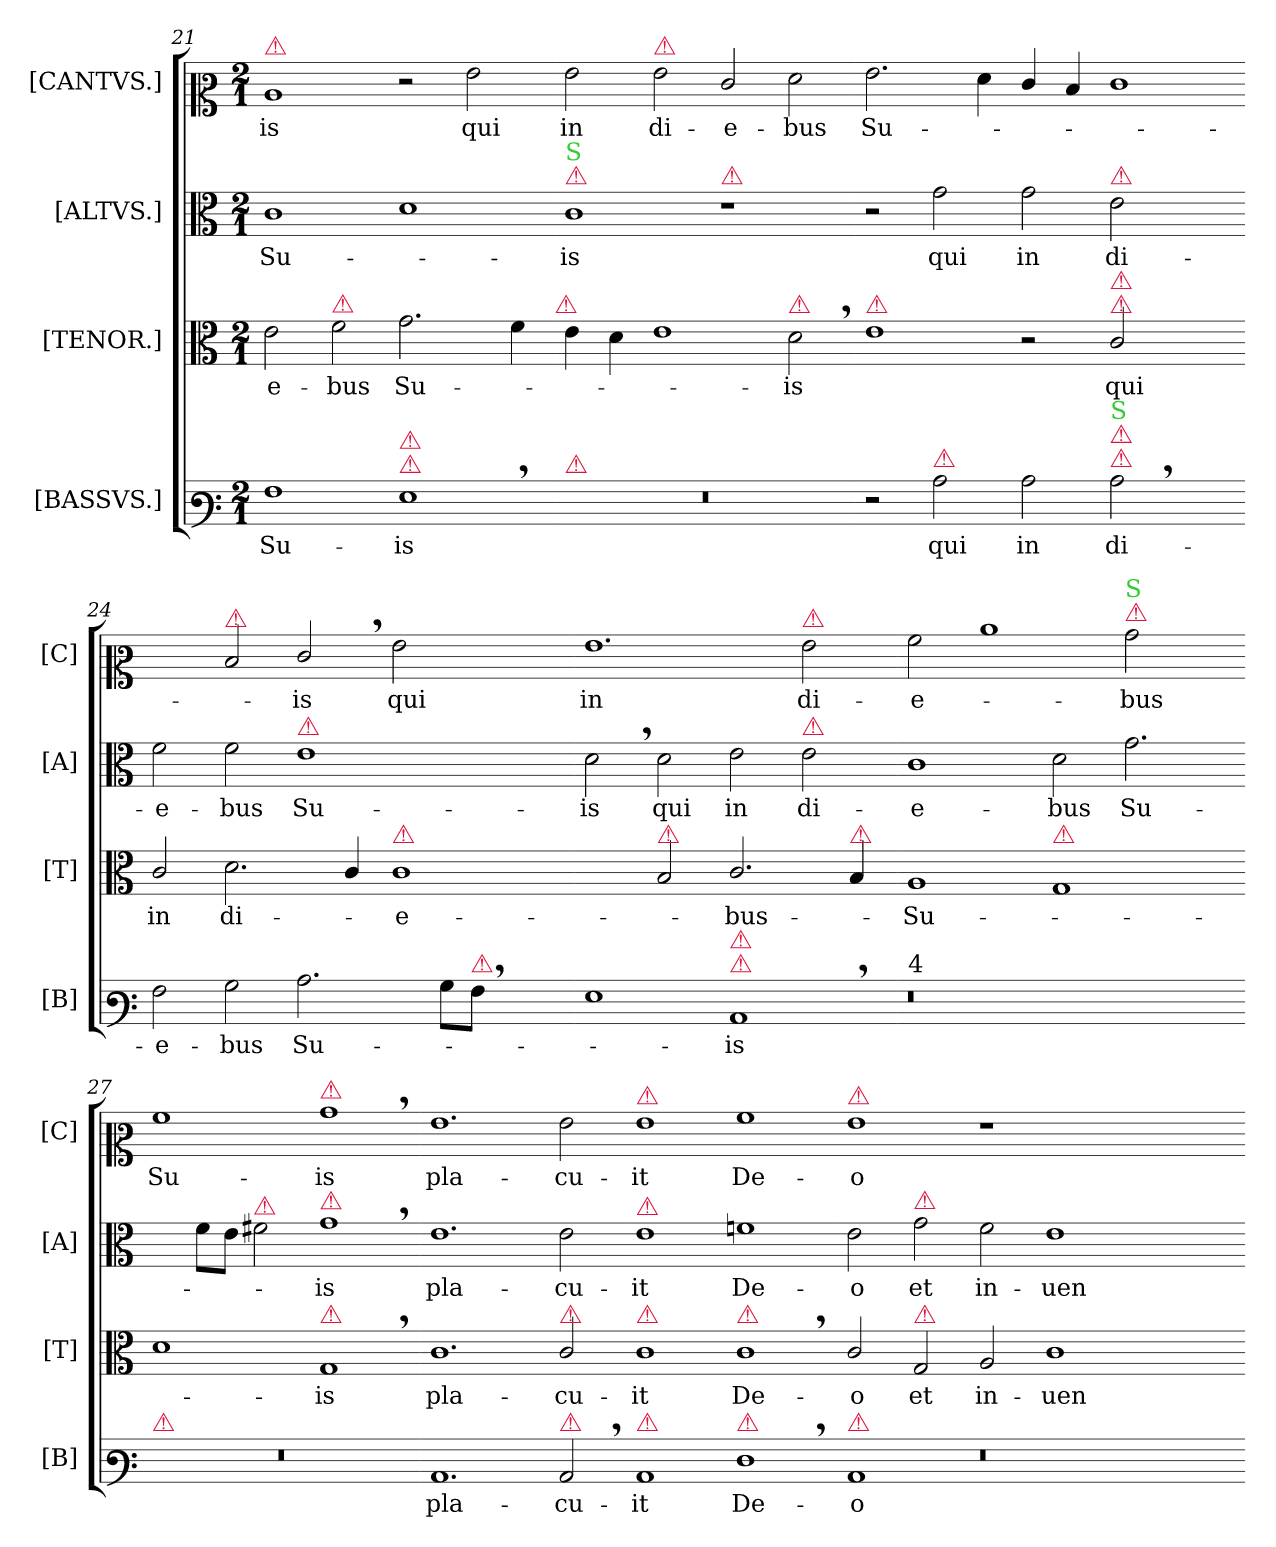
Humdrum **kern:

**kern	**text	**kern	**text	**kern	**text	**kern	**text
*part4	*part4	*part3	*part3	*part2	*part2	*part1	*part1
*staff4	*staff4	*staff3	*staff3	*staff2	*staff2	*staff1	*staff1
*I"[BASSVS.]	*	*I"[TENOR.]	*	*I"[ALTVS.]	*	*I"[CANTVS.]	*
*I'[B]	*	*I'[T]	*	*I'[A]	*	*I'[C]	*
*clefF3	*	*clefC3	*	*clefC3	*	*clefC2	*
*k[]	*	*k[]	*	*k[]	*	*k[]	*
*M2/1	*	*M2/1	*	*M2/1	*	*M2/1	*
=21	=21	=21	=21	=21	=21	=21	=21
!	!	!	!	!	!	!LO:TX:a:color=crimson:t=⚠	!
!	!LO:LY:i	!	!	!	!	!	!LO:LY:i
1A	Su-	2e\	-e-	1c	Su-	1c	-is
!	!	!LO:TX:a:color=crimson:t=⚠	!	!	!	!	!
.	.	2f\	-bus	.	.	.	.
!LO:TX:a:color=crimson:t=⚠	!	!	!	!	!	!	!
!LO:TX:a:color=crimson:t=⚠	!	!	!	!	!	!	!
!	!LO:LY:i	!	!	!	!	!	!
1G,	-is	2.g\	Su-	1d	.	2r	.
.	.	.	.	.	.	2g\	qui
.	.	4f\	.	.	.	.	.
!	!	!LO:TX:a:color=crimson:t=⚠	!	!	!	!	!
=22-	=22-	=22-	=22-	=22-	=22-	=22-	=22-
!	!	!	!	!LO:TX:a:color=crimson:t=⚠	!	!	!
!	!	!	!	!LO:TX:a:color=limegreen:t=S	!	!	!
!LO:TX:a:color=crimson:t=⚠	!	!	!	!	!	!	!
0r	.	4e\	.	1c	-is	2g\	in
.	.	4d\	.	.	.	.	.
!	!	!	!	!	!	!LO:TX:a:color=crimson:t=⚠	!
.	.	1e	.	.	.	2g\	di-
!	!	!	!	!LO:TX:a:color=crimson:t=⚠	!	!	!
.	.	.	.	1r	.	2e/	-e-
!	!	!LO:TX:a:color=crimson:t=⚠	!	!	!	!	!
.	.	2d,\	-is	.	.	2f\	-bus
=23-	=23-	=23-	=23-	=23-	=23-	=23-	=23-
!	!	!LO:TX:a:color=crimson:t=⚠	!	!	!	!	!
2r	.	1e	.	2r	.	2.g\	Su-
!LO:TX:a:color=crimson:t=⚠	!	!	!	!	!	!	!
!	!LO:LY:i	!	!	!	!LO:LY:i	!	!
2c\	qui	.	.	2g\	qui	.	.
.	.	.	.	.	.	4f\	.
!	!LO:LY:i	!	!	!	!LO:LY:i	!	!
2c\	in	2r	.	2g\	in	4e/	.
.	.	.	.	.	.	4d/	.
!	!	!	!	!LO:TX:a:color=crimson:t=⚠	!	!	!
!	!	!LO:TX:a:color=crimson:t=⚠	!	!	!	!	!
!	!	!LO:TX:a:color=crimson:t=⚠	!	!	!	!	!
!LO:TX:a:color=crimson:t=⚠	!	!	!	!	!	!	!
!LO:TX:a:color=crimson:t=⚠	!	!	!	!	!	!	!
!LO:TX:a:color=limegreen:t=S	!	!	!	!	!	!	!
!	!LO:LY:i	!	!LO:LY:i	!	!LO:LY:i	!	!
2c,\	di-	2c/	qui	2e\	di-	1e\	.
2ryy	.	2ryy	.	2ryy	.	.	.
=24-	=24-	=24-	=24-	=24-	=24-	=24-	=24-
!	!LO:LY:i	!	!LO:LY:i	!	!LO:LY:i	!	!
2A\	-e-	2c/	in	2f\	-e-	2ryy	.
!	!	!	!	!	!	!LO:TX:a:color=crimson:t=⚠	!
!	!LO:LY:i	!	!LO:LY:i	!	!LO:LY:i	!	!
2B\	-bus	2.d\	di-	2f\	-bus	2d/	.
!	!	!	!	!LO:TX:a:color=crimson:t=⚠	!	!	!
!	!LO:LY:i	!	!	!	!LO:LY:i	!	!
2.c\	Su-	.	.	1e	Su-	2e,</	-is
.	.	4c/	.	.	.	.	.
!	!	!LO:TX:a:color=crimson:t=⚠	!	!	!	!	!
!	!	!	!LO:LY:i	!	!	!	!LO:LY:i
.	.	1c\	-e-	.	.	2g\	qui
8B\L	.	.	.	.	.	.	.
!LO:TX:a:color=crimson:t=⚠	!	!	!	!	!	!	!
8A,\J	.	.	.	.	.	.	.
2ryy	.	.	.	2ryy	.	2ryy	.
=25-	=25-	=25-	=25-	=25-	=25-	=25-	=25-
!	!	!	!	!	!LO:LY:i	!	!LO:LY:i
1G	.	2ryy	.	2d,<\	-is	1.g	in
!	!	!LO:TX:a:color=crimson:t=⚠	!	!	!	!	!
.	.	2B/	.	2d\	qui	.	.
!LO:TX:a:color=crimson:t=⚠	!	!	!	!	!	!	!
!LO:TX:a:color=crimson:t=⚠	!	!	!	!	!	!	!
!	!LO:LY:i	!	!LO:LY:i	!	!	!	!
1C,	-is	2.c/	-bus-	2e\	in	.	.
!	!	!	!	!	!	!LO:TX:a:color=crimson:t=⚠	!
!	!	!	!	!LO:TX:a:color=crimson:t=⚠	!	!	!
!	!	!	!	!	!	!	!LO:LY:i
.	.	.	.	2e\	di-	2g\	di-
!	!	!LO:TX:a:color=crimson:t=⚠	!	!	!	!	!
.	.	4B/	.	.	.	.	.
=26-	=26-	=26-	=26-	=26-	=26-	=26-	=26-
!LO:TX:a:t=4	!	!	!	!	!	!	!
!	!	!	!LO:LY:i	!	!	!	!LO:LY:i
0r	.	1A	-Su-	1c	-e-	2a\	-e-
.	.	.	.	.	.	1cc	.
!	!	!LO:TX:a:color=crimson:t=⚠	!	!	!	!	!
.	.	1G	.	2d\	-bus	.	.
!	!	!	!	!	!	!LO:TX:a:color=crimson:t=⚠	!
!	!	!	!	!	!	!LO:TX:a:color=limegreen:t=S	!
!	!	!	!	!	!	!	!LO:LY:i
.	.	.	.	2.g\	Su-	2b\	-bus
4ryy	.	4ryy	.	.	.	4ryy	.
=27-	=27-	=27-	=27-	=27-	=27-	=27-	=27-
!LO:TX:a:color=crimson:t=⚠	!	!	!	!	!	!	!
!	!	!	!	!	!	!	!LO:LY:i
0r	.	1d	.	4ryy	.	1a	Su-
.	.	.	.	8f\L	.	.	.
.	.	.	.	8e\J	.	.	.
!	!	!	!	!LO:TX:a:color=crimson:t=⚠	!	!	!
.	.	.	.	2f#X\	.	.	.
!	!	!	!	!	!	!LO:TX:a:color=crimson:t=⚠	!
!	!	!	!	!LO:TX:a:color=crimson:t=⚠	!	!	!
!	!	!LO:TX:a:color=crimson:t=⚠	!	!	!	!	!
!	!	!	!LO:LY:i	!	!	!	!LO:LY:i
.	.	1G,<	-is	1g,<	-is	1b,<	-is
=28-	=28-	=28-	=28-	=28-	=28-	=28-	=28-
1.C	pla-	1.c	pla-	1.e	pla-	1.g	pla-
!	!	!LO:TX:a:color=crimson:t=⚠	!	!	!	!	!
!LO:TX:a:color=crimson:t=⚠	!	!	!	!	!	!	!
2C,/	-cu-	2c/	-cu-	2e\	-cu-	2g\	-cu-
=29-	=29-	=29-	=29-	=29-	=29-	=29-	=29-
!	!	!	!	!	!	!LO:TX:a:color=crimson:t=⚠	!
!	!	!	!	!LO:TX:a:color=crimson:t=⚠	!	!	!
!	!	!LO:TX:a:color=crimson:t=⚠	!	!	!	!	!
!LO:TX:a:color=crimson:t=⚠	!	!	!	!	!	!	!
1C	-it	1c	-it	1e	-it	1g	-it
!	!	!LO:TX:a:color=crimson:t=⚠	!	!	!	!	!
!LO:TX:a:color=crimson:t=⚠	!	!	!	!	!	!	!
1F,	De-	1c,	De-	1fn	De-	1a	De-
=30-	=30-	=30-	=30-	=30-	=30-	=30-	=30-
!	!	!	!	!	!	!LO:TX:a:color=crimson:t=⚠	!
!LO:TX:a:color=crimson:t=⚠	!	!	!	!	!	!	!
1C	-o	2c/	-o	2e\	-o	1g	-o
!	!	!	!	!LO:TX:a:color=crimson:t=⚠	!	!	!
!	!	!LO:TX:a:color=crimson:t=⚠	!	!	!	!	!
.	.	2G/	et	2g\	et	.	.
0r	.	2A/	in-	2f\	in-	1r	.
.	.	1c\	-uen-	1e\	-uen-	.	.
.	.	.	.	.	.	1ryy	.
.	.	2ryy	.	2ryy	.	.	.
=-	=-	=-	=-	=-	=-	=-	=-
*-	*-	*-	*-	*-	*-	*-	*-
